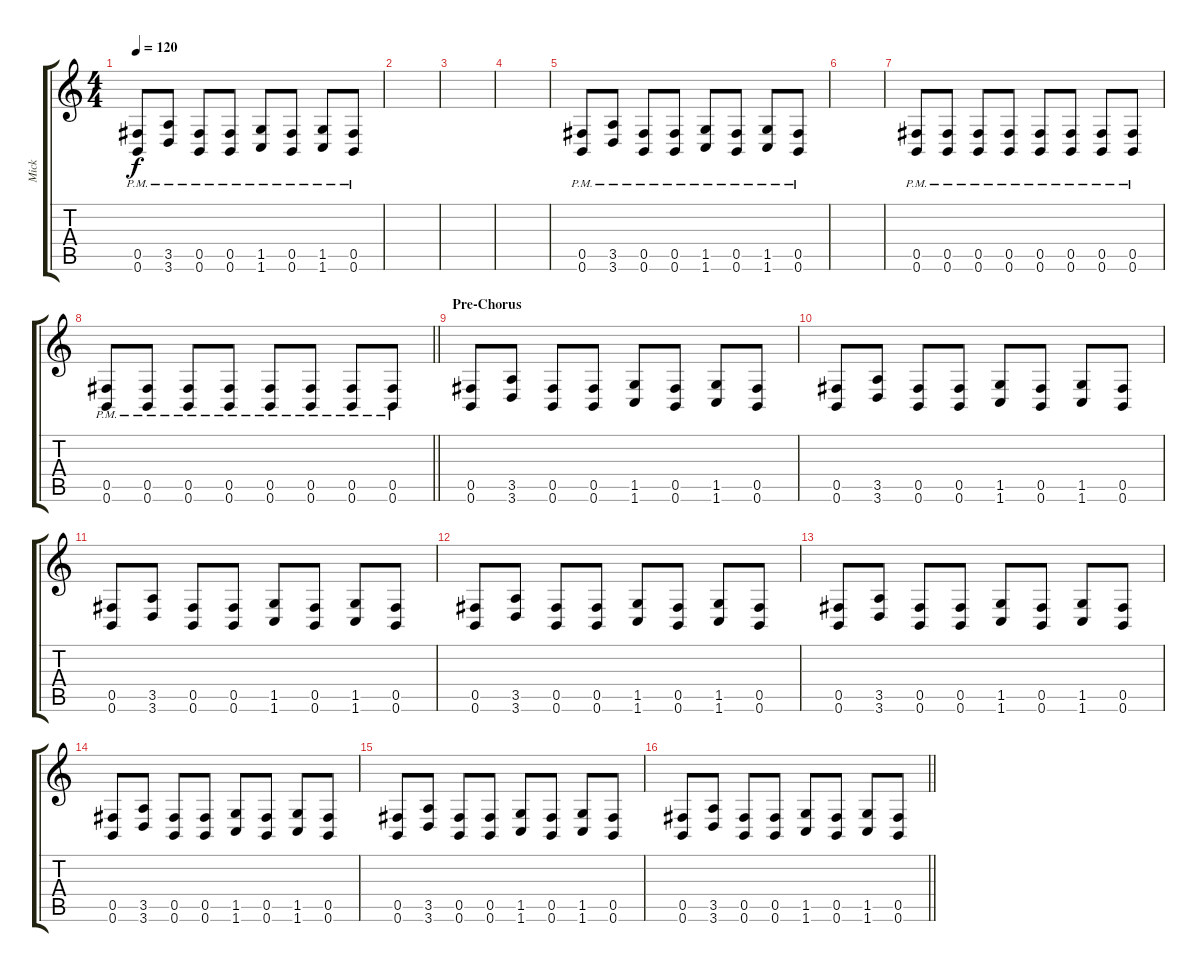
\track ("Mick" "Mick") {instrument distortionguitar}
\staff {score tabs}
\tuning (Db4 Ab3 E3 B2 Gb2 B1) {hide}
\ts (4 4)
\tempo 120
\clef g2
\ks c
(0.5{pm} 0.6{pm}).8{dy f} (3.5{pm} 3.6{pm}).8 (0.5{pm} 0.6{pm}).8 (0.5{pm} 0.6{pm}).8 (1.5{pm} 1.6{pm}).8 (0.5{pm} 0.6{pm}).8 (1.5{pm} 1.6{pm}).8 (0.5{pm} 0.6{pm}).8 |
|
|
|
(0.5{pm} 0.6{pm}).8 (3.5{pm} 3.6{pm}).8 (0.5{pm} 0.6{pm}).8 (0.5{pm} 0.6{pm}).8 (1.5{pm} 1.6{pm}).8 (0.5{pm} 0.6{pm}).8 (1.5{pm} 1.6{pm}).8 (0.5{pm} 0.6{pm}).8 |
|
(0.5{pm} 0.6{pm}).8 (0.5{pm} 0.6{pm}).8 (0.5{pm} 0.6{pm}).8 (0.5{pm} 0.6{pm}).8 (0.5{pm} 0.6{pm}).8 (0.5{pm} 0.6{pm}).8 (0.5{pm} 0.6{pm}).8 (0.5{pm} 0.6{pm}).8 |
\barLineRight lightlight
(0.5{pm} 0.6{pm}).8 (0.5{pm} 0.6{pm}).8 (0.5{pm} 0.6{pm}).8 (0.5{pm} 0.6{pm}).8 (0.5{pm} 0.6{pm}).8 (0.5{pm} 0.6{pm}).8 (0.5{pm} 0.6{pm}).8 (0.5{pm} 0.6{pm}).8 |
\section ("" "Pre-Chorus")
(0.5 0.6).8 (3.5 3.6).8 (0.5 0.6).8 (0.5 0.6).8 (1.5 1.6).8 (0.5 0.6).8 (1.5 1.6).8 (0.5 0.6).8 |
(0.5 0.6).8 (3.5 3.6).8 (0.5 0.6).8 (0.5 0.6).8 (1.5 1.6).8 (0.5 0.6).8 (1.5 1.6).8 (0.5 0.6).8 |
(0.5 0.6).8 (3.5 3.6).8 (0.5 0.6).8 (0.5 0.6).8 (1.5 1.6).8 (0.5 0.6).8 (1.5 1.6).8 (0.5 0.6).8 |
(0.5 0.6).8 (3.5 3.6).8 (0.5 0.6).8 (0.5 0.6).8 (1.5 1.6).8 (0.5 0.6).8 (1.5 1.6).8 (0.5 0.6).8 |
(0.5 0.6).8 (3.5 3.6).8 (0.5 0.6).8 (0.5 0.6).8 (1.5 1.6).8 (0.5 0.6).8 (1.5 1.6).8 (0.5 0.6).8 |
(0.5 0.6).8 (3.5 3.6).8 (0.5 0.6).8 (0.5 0.6).8 (1.5 1.6).8 (0.5 0.6).8 (1.5 1.6).8 (0.5 0.6).8 |
(0.5 0.6).8 (3.5 3.6).8 (0.5 0.6).8 (0.5 0.6).8 (1.5 1.6).8 (0.5 0.6).8 (1.5 1.6).8 (0.5 0.6).8 |
\barLineRight lightlight
(0.5 0.6).8 (3.5 3.6).8 (0.5 0.6).8 (0.5 0.6).8 (1.5 1.6).8 (0.5 0.6).8 (1.5 1.6).8 (0.5 0.6).8
